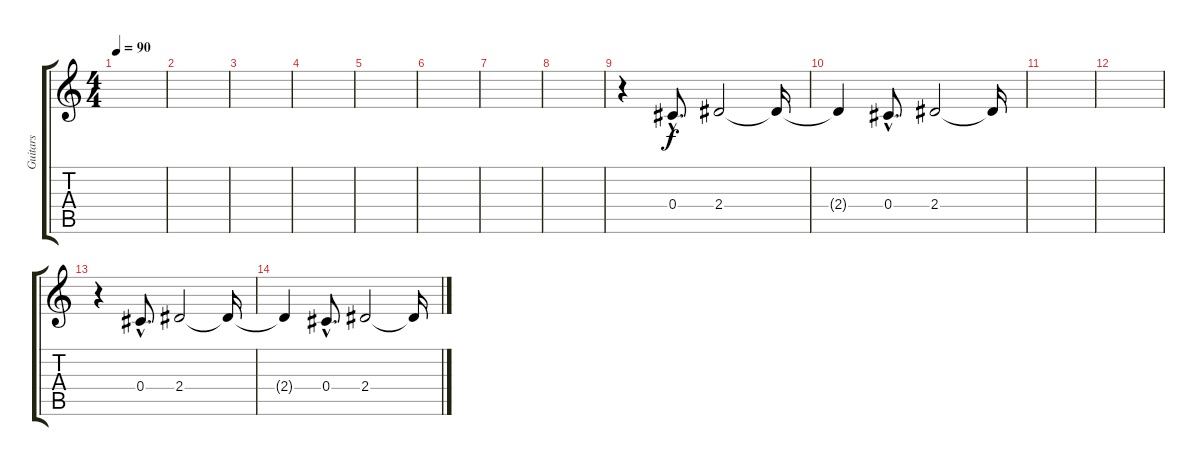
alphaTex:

\track ("Guitars" "Guitars") {instrument overdrivenguitar}
\staff {score tabs}
\tuning (Eb4 Bb3 Gb3 Db3 Ab2 Eb2) {hide}
\ts (4 4)
\tempo 90
\clef g2
\ks c
|
|
|
|
|
|
|
|
r.4{volume 14} 0.4{hac}.8{d} 2.4.2 2.4{t}.16 |
2.4{t}.4 0.4{hac}.8{d} 2.4.2 2.4{t}.16 |
|
|
r.4 0.4{hac}.8{d} 2.4.2 2.4{t}.16 |
2.4{t}.4 0.4{hac}.8{d} 2.4.2 2.4{t}.16
